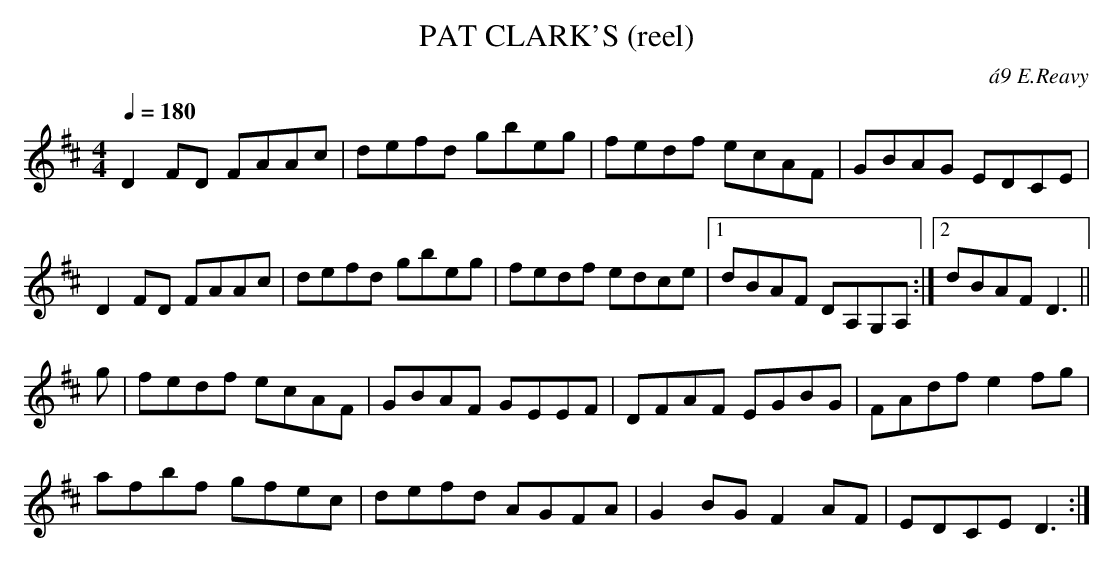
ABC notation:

X:1
T:PAT CLARK'S (reel)
C:\'a9 E.Reavy
Y:"allegro moderato"
a lot more!
Q:1/4=180
M:4/4
L:1/8
K:D
D2FD FAAc|defd gbeg|fedf ecAF|GBAG EDCE|
D2FD FAAc|defd gbeg|fedf edce|1 dBAF DA,G,A,:|\
[2 dBAF D3||
g|fedf ecAF|GBAF GEEF|DFAF EGBG|FAdf e2 fg|
afbf gfec|defd AGFA|G2 BG F2 AF|EDCE D3:|
